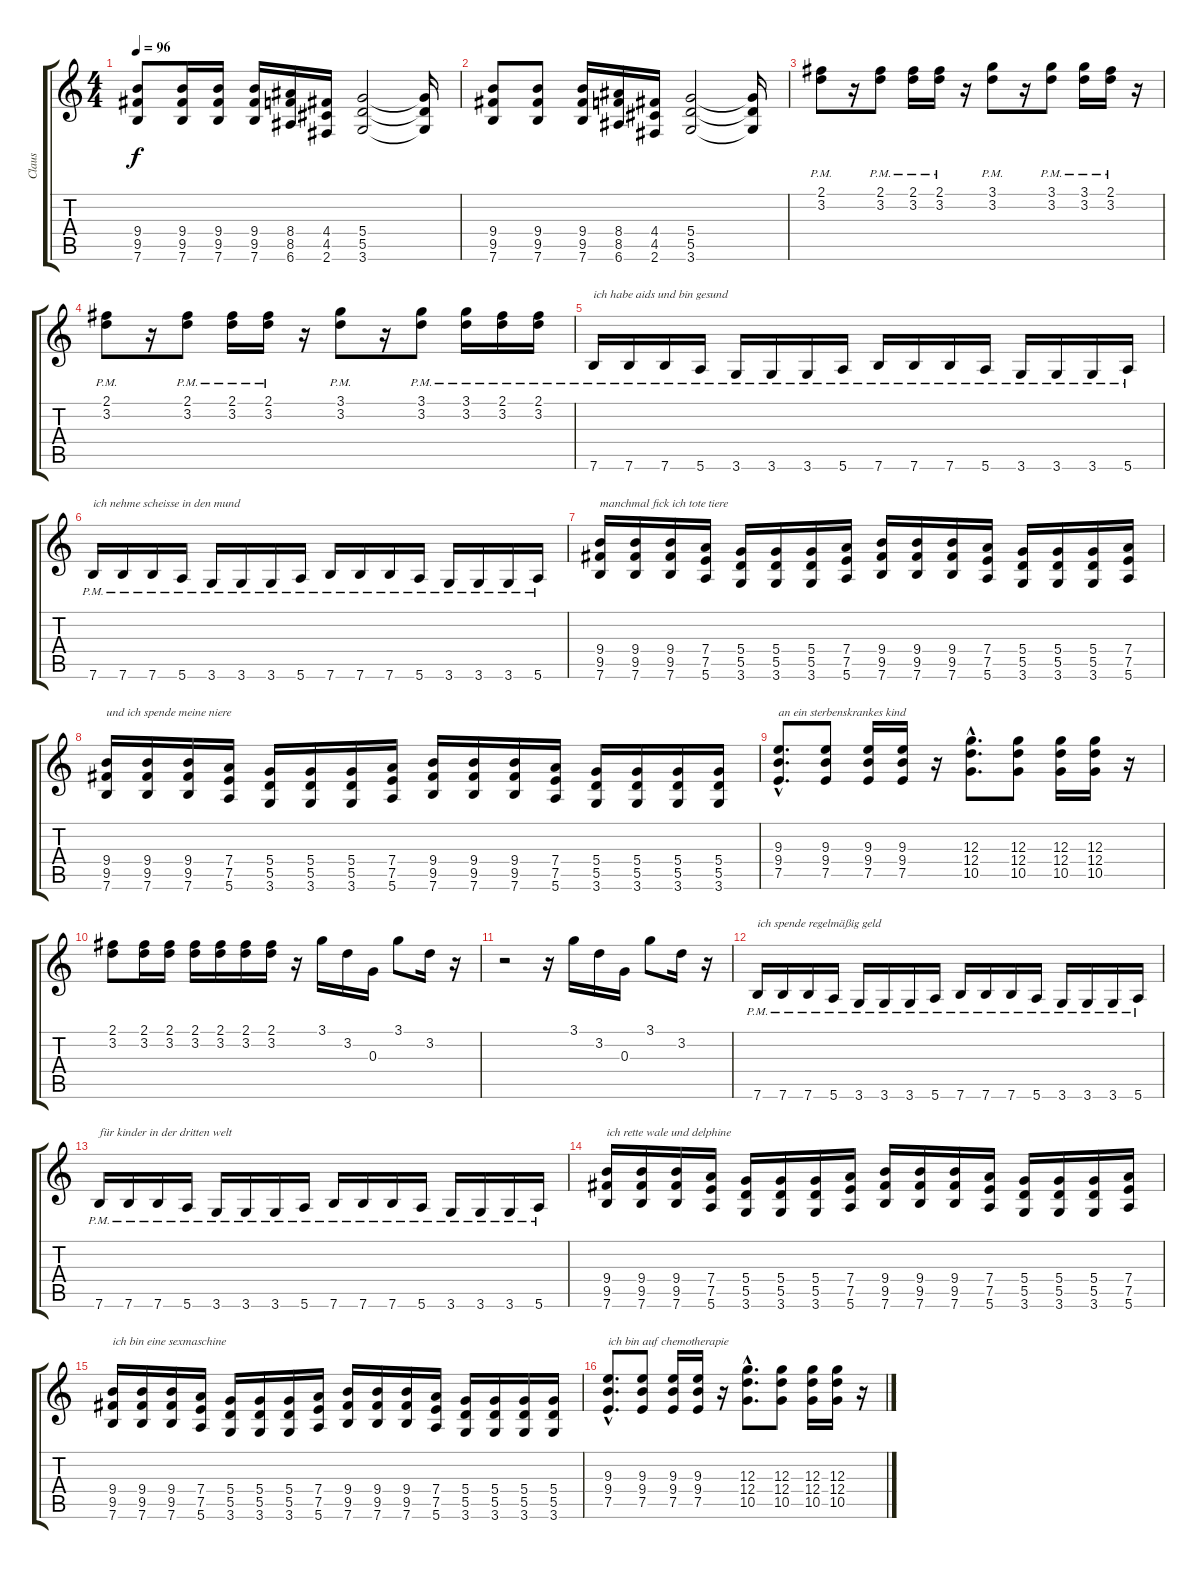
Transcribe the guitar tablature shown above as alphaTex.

\track ("Claus" "Claus") {instrument distortionguitar}
\staff {score tabs}
\tuning (E4 B3 G3 D3 A2 E2) {hide}
\ts (4 4)
\tempo 96
\clef g2
\ks c
(9.4 9.5 7.6).8{dy f instrument distortionguitar} (9.4 9.5 7.6).16 (9.4 9.5 7.6).16 (9.4 9.5 7.6).16 (8.4 8.5 6.6).16 (4.4 4.5 2.6).16 (5.4 5.5 3.6).2 (5.4{t} 5.5{t} 3.6{t}).16 |
(9.4 9.5 7.6).8 (9.4 9.5 7.6).8 (9.4 9.5 7.6).16 (8.4 8.5 6.6).16 (4.4 4.5 2.6).16 (5.4 5.5 3.6).2 (5.4{t} 5.5{t} 3.6{t}).16 |
(2.1{pm} 3.2{pm}).8 r.16 (2.1{pm} 3.2{pm}).8 (2.1{pm} 3.2{pm}).16 (2.1{pm} 3.2{pm}).16 r.16 (3.1{pm} 3.2{pm}).8 r.16 (3.1{pm} 3.2{pm}).8 (3.1{pm} 3.2{pm}).16 (2.1{pm} 3.2{pm}).16 r.16 |
(2.1{pm} 3.2{pm}).8 r.16 (2.1{pm} 3.2{pm}).8 (2.1{pm} 3.2{pm}).16 (2.1{pm} 3.2{pm}).16 r.16 (3.1{pm} 3.2{pm}).8 r.16 (3.1{pm} 3.2{pm}).8 (3.1{pm} 3.2{pm}).16 (2.1{pm} 3.2{pm}).16 (2.1{pm} 3.2{pm}).16 |
7.6{pm}.16{txt "ich habe aids und bin gesund"} 7.6{pm}.16 7.6{pm}.16 5.6{pm}.16 3.6{pm}.16 3.6{pm}.16 3.6{pm}.16 5.6{pm}.16 7.6{pm}.16 7.6{pm}.16 7.6{pm}.16 5.6{pm}.16 3.6{pm}.16 3.6{pm}.16 3.6{pm}.16 5.6{pm}.16 |
7.6{pm}.16{txt "ich nehme scheisse in den mund"} 7.6{pm}.16 7.6{pm}.16 5.6{pm}.16 3.6{pm}.16 3.6{pm}.16 3.6{pm}.16 5.6{pm}.16 7.6{pm}.16 7.6{pm}.16 7.6{pm}.16 5.6{pm}.16 3.6{pm}.16 3.6{pm}.16 3.6{pm}.16 5.6{pm}.16 |
(9.4 9.5 7.6).16{txt "manchmal fick ich tote tiere"} (9.4 9.5 7.6).16 (9.4 9.5 7.6).16 (7.4 7.5 5.6).16 (5.4 5.5 3.6).16 (5.4 5.5 3.6).16 (5.4 5.5 3.6).16 (7.4 7.5 5.6).16 (9.4 9.5 7.6).16 (9.4 9.5 7.6).16 (9.4 9.5 7.6).16 (7.4 7.5 5.6).16 (5.4 5.5 3.6).16 (5.4 5.5 3.6).16 (5.4 5.5 3.6).16 (7.4 7.5 5.6).16 |
(9.4 9.5 7.6).16{txt "und ich spende meine niere"} (9.4 9.5 7.6).16 (9.4 9.5 7.6).16 (7.4 7.5 5.6).16 (5.4 5.5 3.6).16 (5.4 5.5 3.6).16 (5.4 5.5 3.6).16 (7.4 7.5 5.6).16 (9.4 9.5 7.6).16 (9.4 9.5 7.6).16 (9.4 9.5 7.6).16 (7.4 7.5 5.6).16 (5.4 5.5 3.6).16 (5.4 5.5 3.6).16 (5.4 5.5 3.6).16 (5.4 5.5 3.6).16 |
(9.3{hac} 9.4{hac} 7.5{hac}).8{d txt "an ein sterbenskrankes kind"} (9.3 9.4 7.5).8 (9.3 9.4 7.5).16 (9.3 9.4 7.5).16 r.16 (12.3{hac} 12.4{hac} 10.5{hac}).8{d} (12.3 12.4 10.5).8 (12.3 12.4 10.5).16 (12.3 12.4 10.5).16 r.16 |
(2.1 3.2).8 (2.1 3.2).16 (2.1 3.2).16 (2.1 3.2).16 (2.1 3.2).16 (2.1 3.2).16 (2.1 3.2).16 r.16 3.1.16 3.2.16 0.3.16 3.1.8 3.2.16 r.16 |
r.2 r.16 3.1.16 3.2.16 0.3.16 3.1.8 3.2.16 r.16 |
7.6{pm}.16{txt "ich spende regelmäßig geld"} 7.6{pm}.16 7.6{pm}.16 5.6{pm}.16 3.6{pm}.16 3.6{pm}.16 3.6{pm}.16 5.6{pm}.16 7.6{pm}.16 7.6{pm}.16 7.6{pm}.16 5.6{pm}.16 3.6{pm}.16 3.6{pm}.16 3.6{pm}.16 5.6{pm}.16 |
7.6{pm}.16{txt "für kinder in der dritten welt"} 7.6{pm}.16 7.6{pm}.16 5.6{pm}.16 3.6{pm}.16 3.6{pm}.16 3.6{pm}.16 5.6{pm}.16 7.6{pm}.16 7.6{pm}.16 7.6{pm}.16 5.6{pm}.16 3.6{pm}.16 3.6{pm}.16 3.6{pm}.16 5.6{pm}.16 |
(9.4 9.5 7.6).16{txt "ich rette wale und delphine"} (9.4 9.5 7.6).16 (9.4 9.5 7.6).16 (7.4 7.5 5.6).16 (5.4 5.5 3.6).16 (5.4 5.5 3.6).16 (5.4 5.5 3.6).16 (7.4 7.5 5.6).16 (9.4 9.5 7.6).16 (9.4 9.5 7.6).16 (9.4 9.5 7.6).16 (7.4 7.5 5.6).16 (5.4 5.5 3.6).16 (5.4 5.5 3.6).16 (5.4 5.5 3.6).16 (7.4 7.5 5.6).16 |
(9.4 9.5 7.6).16{txt "ich bin eine sexmaschine"} (9.4 9.5 7.6).16 (9.4 9.5 7.6).16 (7.4 7.5 5.6).16 (5.4 5.5 3.6).16 (5.4 5.5 3.6).16 (5.4 5.5 3.6).16 (7.4 7.5 5.6).16 (9.4 9.5 7.6).16 (9.4 9.5 7.6).16 (9.4 9.5 7.6).16 (7.4 7.5 5.6).16 (5.4 5.5 3.6).16 (5.4 5.5 3.6).16 (5.4 5.5 3.6).16 (5.4 5.5 3.6).16 |
(9.3{hac} 9.4{hac} 7.5{hac}).8{d txt "ich bin auf chemotherapie"} (9.3 9.4 7.5).8 (9.3 9.4 7.5).16 (9.3 9.4 7.5).16 r.16 (12.3{hac} 12.4{hac} 10.5{hac}).8{d} (12.3 12.4 10.5).8 (12.3 12.4 10.5).16 (12.3 12.4 10.5).16 r.16
